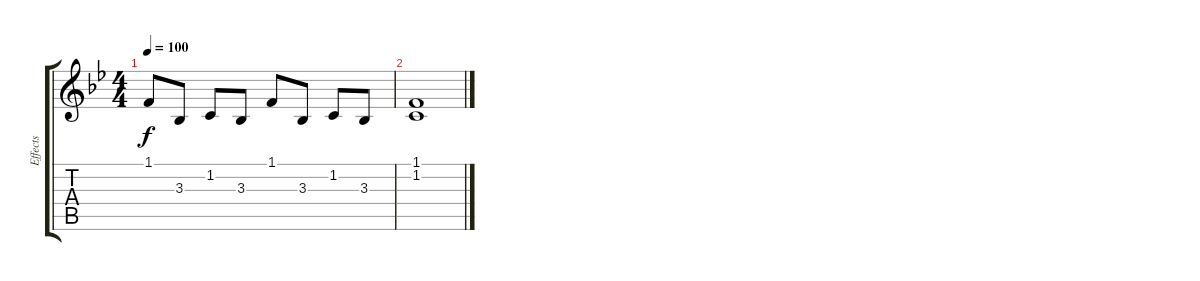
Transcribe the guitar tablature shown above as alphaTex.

\track ("Effects" "Effects") {instrument reversecymbal}
\staff {score tabs}
\tuning (E4 B3 G3 D3 A2 E2) {hide}
\ts (4 4)
\tempo 100
\clef g2
\ks bb
1.1.8{dy f} 3.3.8 1.2.8 3.3.8 1.1.8 3.3.8 1.2.8 3.3.8 |
(1.1 1.2).1
